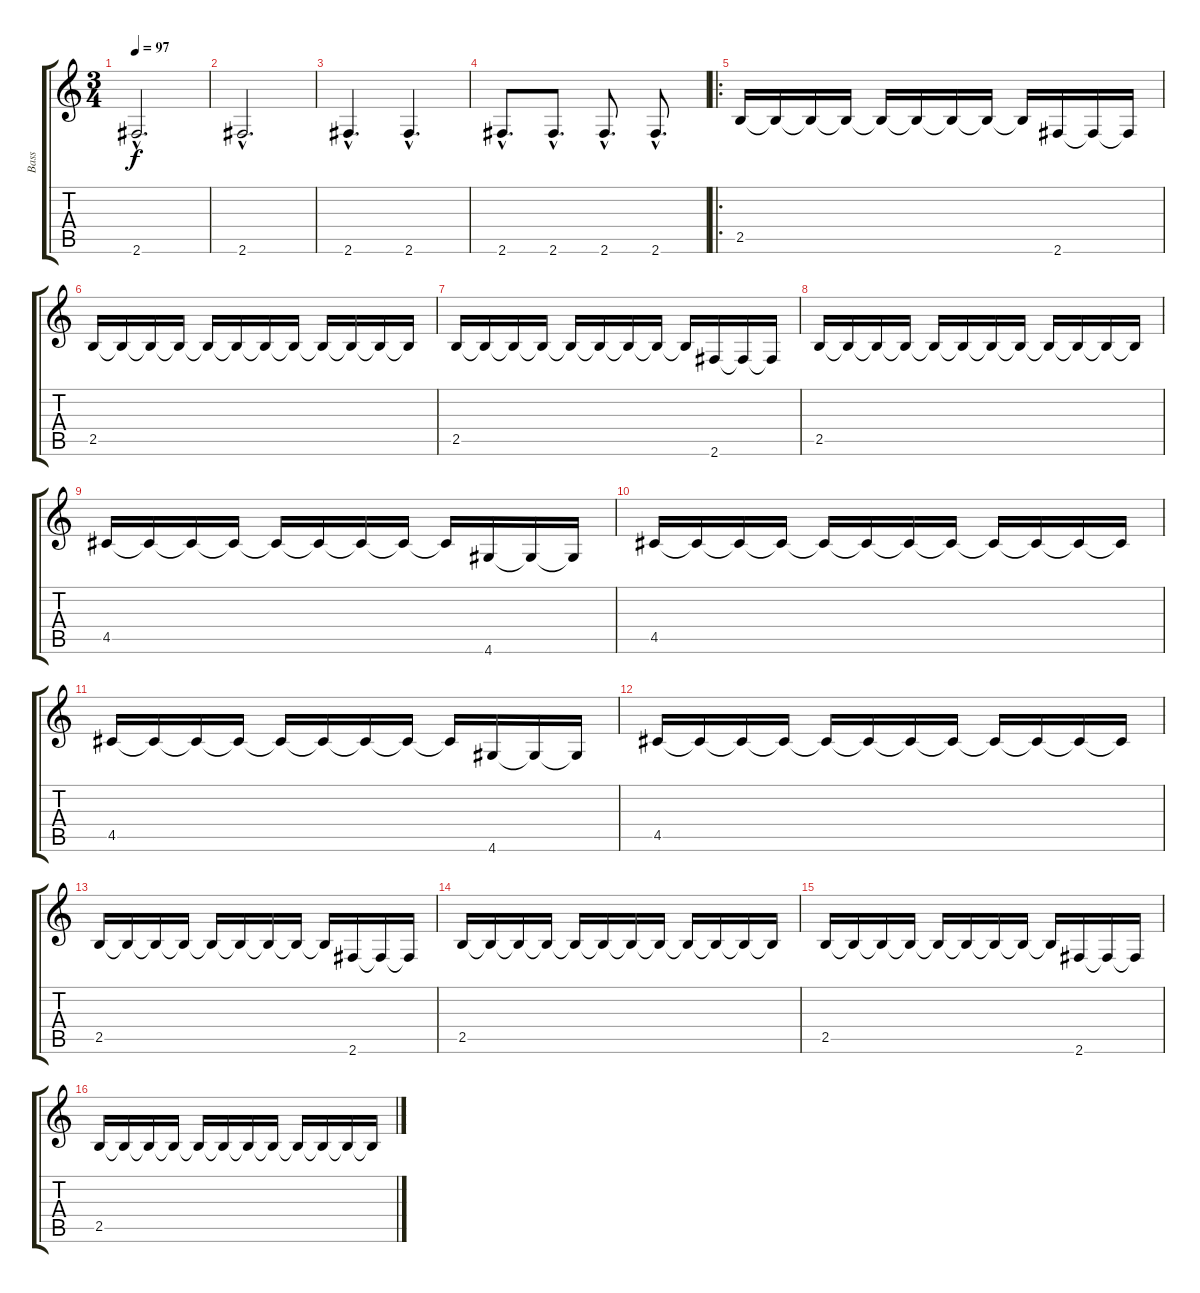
\track ("Bass" "Bass") {instrument electricbassfinger}
\staff {score tabs}
\tuning (E4 B3 G3 D3 A2 E2) {hide}
\ts (3 4)
\tempo 97
\clef g2
\ks c
2.6{hac}.2{d dy f instrument electricbassfinger} |
2.6{hac}.2{d} |
2.6{hac}.4{d} 2.6{hac}.4{d} |
2.6{hac}.8{d} 2.6{hac}.8{d} 2.6{hac}.8{d} 2.6{hac}.8{d} |
\ro
2.5.16 2.5{t}.16 2.5{t}.16 2.5{t}.16 2.5{t}.16 2.5{t}.16 2.5{t}.16 2.5{t}.16 2.5{t}.16 2.6.16 2.6{t}.16 2.6{t}.16 |
2.5.16 2.5{t}.16 2.5{t}.16 2.5{t}.16 2.5{t}.16 2.5{t}.16 2.5{t}.16 2.5{t}.16 2.5{t}.16 2.5{t}.16 2.5{t}.16 2.5{t}.16 |
2.5.16 2.5{t}.16 2.5{t}.16 2.5{t}.16 2.5{t}.16 2.5{t}.16 2.5{t}.16 2.5{t}.16 2.5{t}.16 2.6.16 2.6{t}.16 2.6{t}.16 |
2.5.16 2.5{t}.16 2.5{t}.16 2.5{t}.16 2.5{t}.16 2.5{t}.16 2.5{t}.16 2.5{t}.16 2.5{t}.16 2.5{t}.16 2.5{t}.16 2.5{t}.16 |
4.5.16 4.5{t}.16 4.5{t}.16 4.5{t}.16 4.5{t}.16 4.5{t}.16 4.5{t}.16 4.5{t}.16 4.5{t}.16 4.6.16 4.6{t}.16 4.6{t}.16 |
4.5.16 4.5{t}.16 4.5{t}.16 4.5{t}.16 4.5{t}.16 4.5{t}.16 4.5{t}.16 4.5{t}.16 4.5{t}.16 4.5{t}.16 4.5{t}.16 4.5{t}.16 |
4.5.16 4.5{t}.16 4.5{t}.16 4.5{t}.16 4.5{t}.16 4.5{t}.16 4.5{t}.16 4.5{t}.16 4.5{t}.16 4.6.16 4.6{t}.16 4.6{t}.16 |
4.5.16 4.5{t}.16 4.5{t}.16 4.5{t}.16 4.5{t}.16 4.5{t}.16 4.5{t}.16 4.5{t}.16 4.5{t}.16 4.5{t}.16 4.5{t}.16 4.5{t}.16 |
2.5.16 2.5{t}.16 2.5{t}.16 2.5{t}.16 2.5{t}.16 2.5{t}.16 2.5{t}.16 2.5{t}.16 2.5{t}.16 2.6.16 2.6{t}.16 2.6{t}.16 |
2.5.16 2.5{t}.16 2.5{t}.16 2.5{t}.16 2.5{t}.16 2.5{t}.16 2.5{t}.16 2.5{t}.16 2.5{t}.16 2.5{t}.16 2.5{t}.16 2.5{t}.16 |
2.5.16 2.5{t}.16 2.5{t}.16 2.5{t}.16 2.5{t}.16 2.5{t}.16 2.5{t}.16 2.5{t}.16 2.5{t}.16 2.6.16 2.6{t}.16 2.6{t}.16 |
2.5.16 2.5{t}.16 2.5{t}.16 2.5{t}.16 2.5{t}.16 2.5{t}.16 2.5{t}.16 2.5{t}.16 2.5{t}.16 2.5{t}.16 2.5{t}.16 2.5{t}.16
